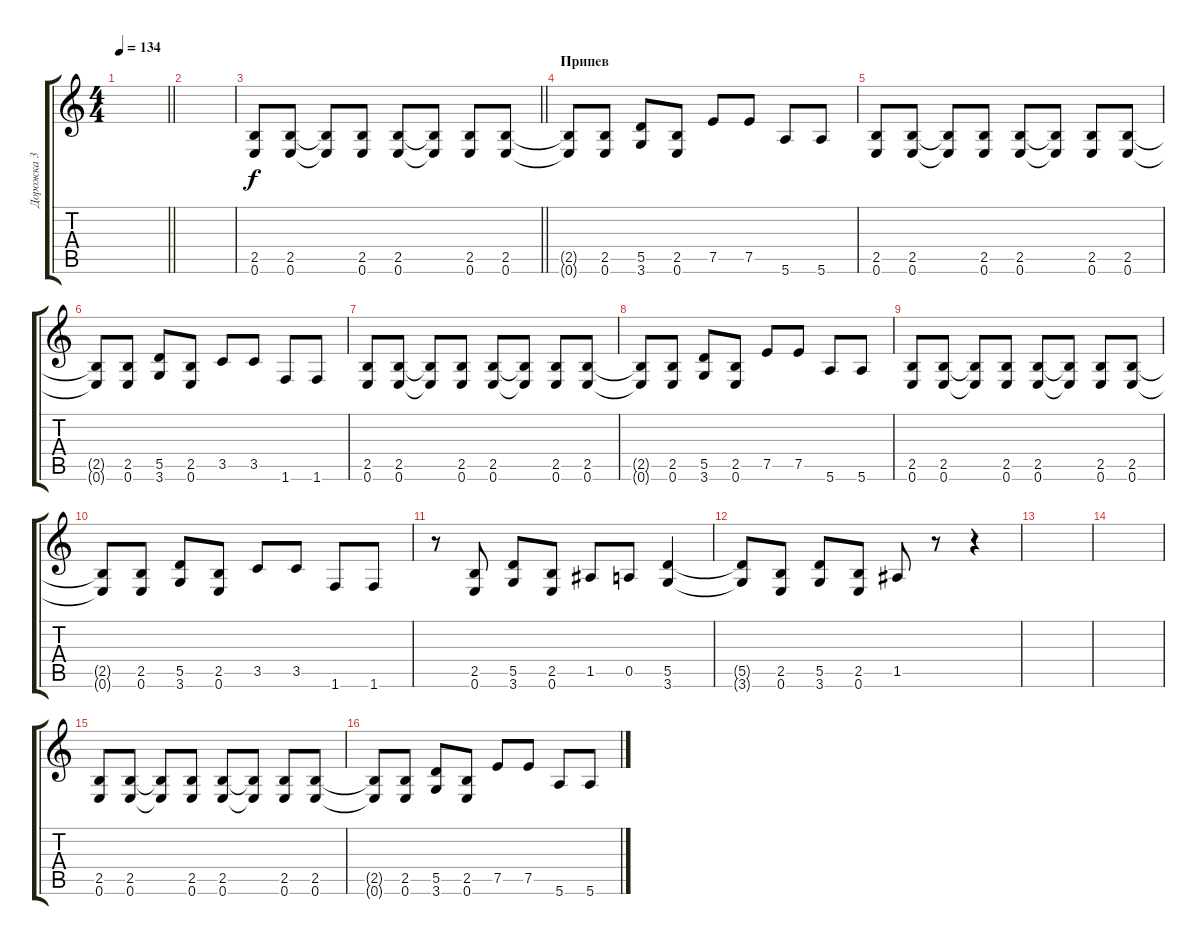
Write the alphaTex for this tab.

\track ("Дорожка 3" "Дорожка 3") {instrument overdrivenguitar}
\staff {score tabs}
\tuning (E4 B3 G3 D3 A2 E2) {hide}
\ts (4 4)
\tempo 134
\clef g2
\barLineRight lightlight
\ks c
|
|
\barLineRight lightlight
(2.5 0.6).8 (2.5 0.6).8 (2.5{t} 0.6{t}).8 (2.5 0.6).8 (2.5 0.6).8 (2.5{t} 0.6{t}).8 (2.5 0.6).8 (2.5 0.6).8 |
\section ("" "Припев")
(2.5{t} 0.6{t}).8 (2.5 0.6).8 (5.5 3.6).8 (2.5 0.6).8 7.5.8 7.5.8 5.6.8 5.6.8 |
(2.5 0.6).8 (2.5 0.6).8 (2.5{t} 0.6{t}).8 (2.5 0.6).8 (2.5 0.6).8 (2.5{t} 0.6{t}).8 (2.5 0.6).8 (2.5 0.6).8 |
(2.5{t} 0.6{t}).8 (2.5 0.6).8 (5.5 3.6).8 (2.5 0.6).8 3.5.8 3.5.8 1.6.8 1.6.8 |
(2.5 0.6).8 (2.5 0.6).8 (2.5{t} 0.6{t}).8 (2.5 0.6).8 (2.5 0.6).8 (2.5{t} 0.6{t}).8 (2.5 0.6).8 (2.5 0.6).8 |
(2.5{t} 0.6{t}).8 (2.5 0.6).8 (5.5 3.6).8 (2.5 0.6).8 7.5.8 7.5.8 5.6.8 5.6.8 |
(2.5 0.6).8 (2.5 0.6).8 (2.5{t} 0.6{t}).8 (2.5 0.6).8 (2.5 0.6).8 (2.5{t} 0.6{t}).8 (2.5 0.6).8 (2.5 0.6).8 |
(2.5{t} 0.6{t}).8 (2.5 0.6).8 (5.5 3.6).8 (2.5 0.6).8 3.5.8 3.5.8 1.6.8 1.6.8 |
r.8 (2.5 0.6).8 (5.5 3.6).8 (2.5 0.6).8 1.5.8 0.5.8 (5.5 3.6).4 |
(5.5{t} 3.6{t}).8 (2.5 0.6).8 (5.5 3.6).8 (2.5 0.6).8 1.5.8 r.8 r.4 |
|
|
(2.5 0.6).8 (2.5 0.6).8 (2.5{t} 0.6{t}).8 (2.5 0.6).8 (2.5 0.6).8 (2.5{t} 0.6{t}).8 (2.5 0.6).8 (2.5 0.6).8 |
(2.5{t} 0.6{t}).8 (2.5 0.6).8 (5.5 3.6).8 (2.5 0.6).8 7.5.8 7.5.8 5.6.8 5.6.8
